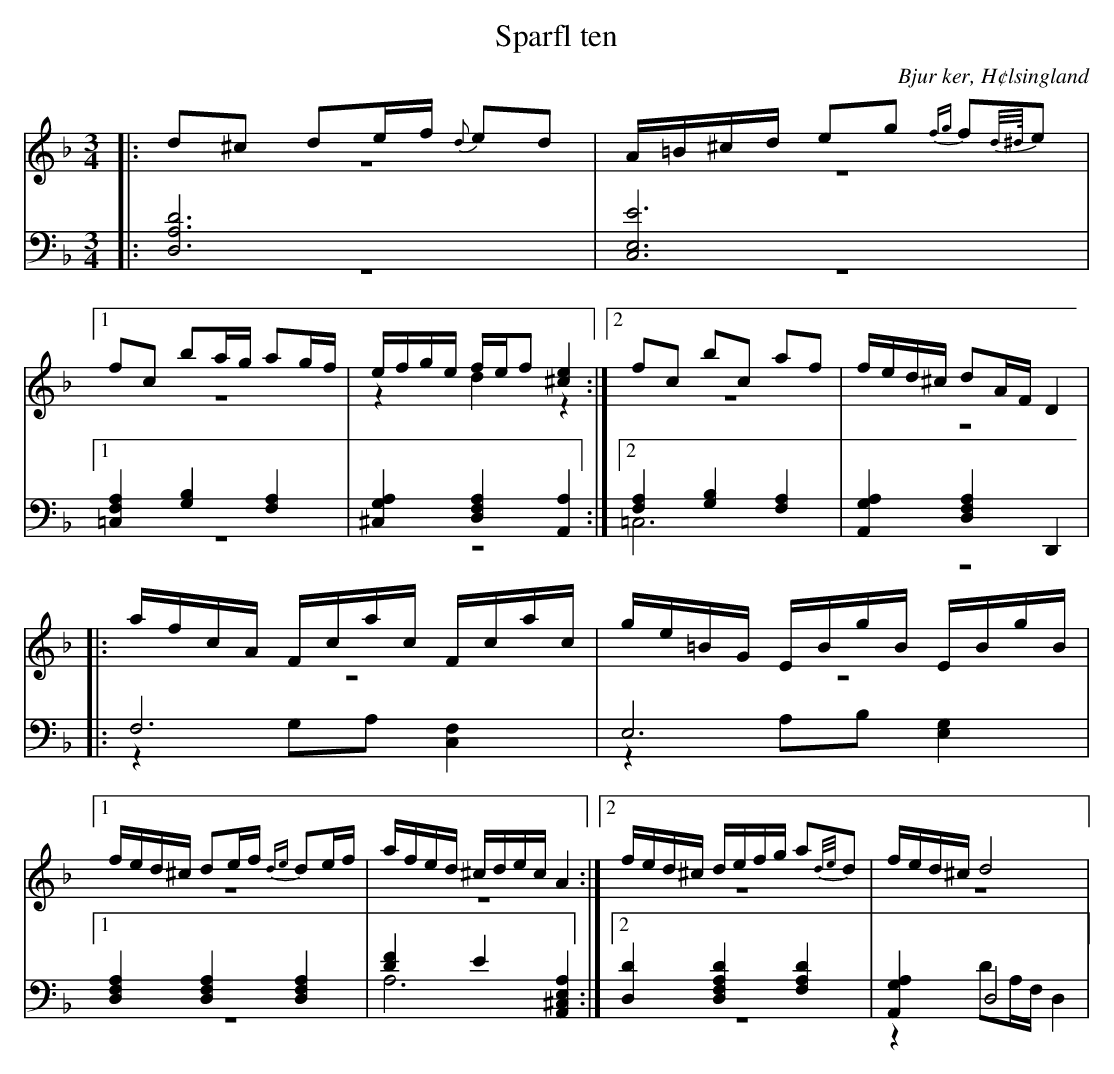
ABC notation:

X:1
T: Sparfl ten
O: Bjur ker, H¢lsingland
M: 3/4
L: 1/8
K: Dm
V:1
V:2 merge
V:3
V:4 merge
V:1
|:d^c de/f/ {d}ed|A/=B/^c/d/ eg {fg}f{d/^d//}e|1 fc ba/g/ ag/f/| e/f/g/e/ f/e/f [^c2e2]:|2 fc bc af|f/e/d/^c/ dA/F/ D2|
|:a/f/c/A/  F/c/a/c/ F/c/a/c/|g/e/=B/G/  E/B/g/B/  E/B/g/B/|1 f/e/d/^c/ de/f/ {de}de/f/|a/f/e/d/ ^c/d/e/c/ A2:|2 f/e/d/^c/ d/e/f/g/ a{d/e/}d|f/e/d/^c/ d4|
V:2
|:z6|z6|1 z6|z2 d2 z2:|2 z6|z6|
|:z6|z6|1 z6|z6:|2 z6|z6|
V:3 clef=bass
|:[D,6A,6D6]|[E,6C,6E6]|1 [=C,2F,2A,2] [G,2B,2] [F,2A,2]|[^C,2G,2A,2] [D,2F,2A,2] [A,,2A,2]:|2 [F,2A,2] [G,2B,2] [F,2A,2]|[A,,2G,2A,2] [D,2F,2A,2] D,,2|
|:F,6|E,6|1 [D,2F,2A,2] [D,2F,2A,2] [D,2F,2A,2]|[D2F2] E2 [A,,2^C,2E,2A,2]:|2 [D,2D2] [D,2F,2A,2D2] [F,2A,2D2]|[A,,2G,2A,2] D,4|
V:4 clef=bass
|:z6|z6|1 z6|z6:|2 =C,6|z6|
|:z2 G,A, [C,2F,2]|z2 A,B, [E,2G,2]|1 z6|A,6:|2 z6|z2 DA,/F,/ D,2|
